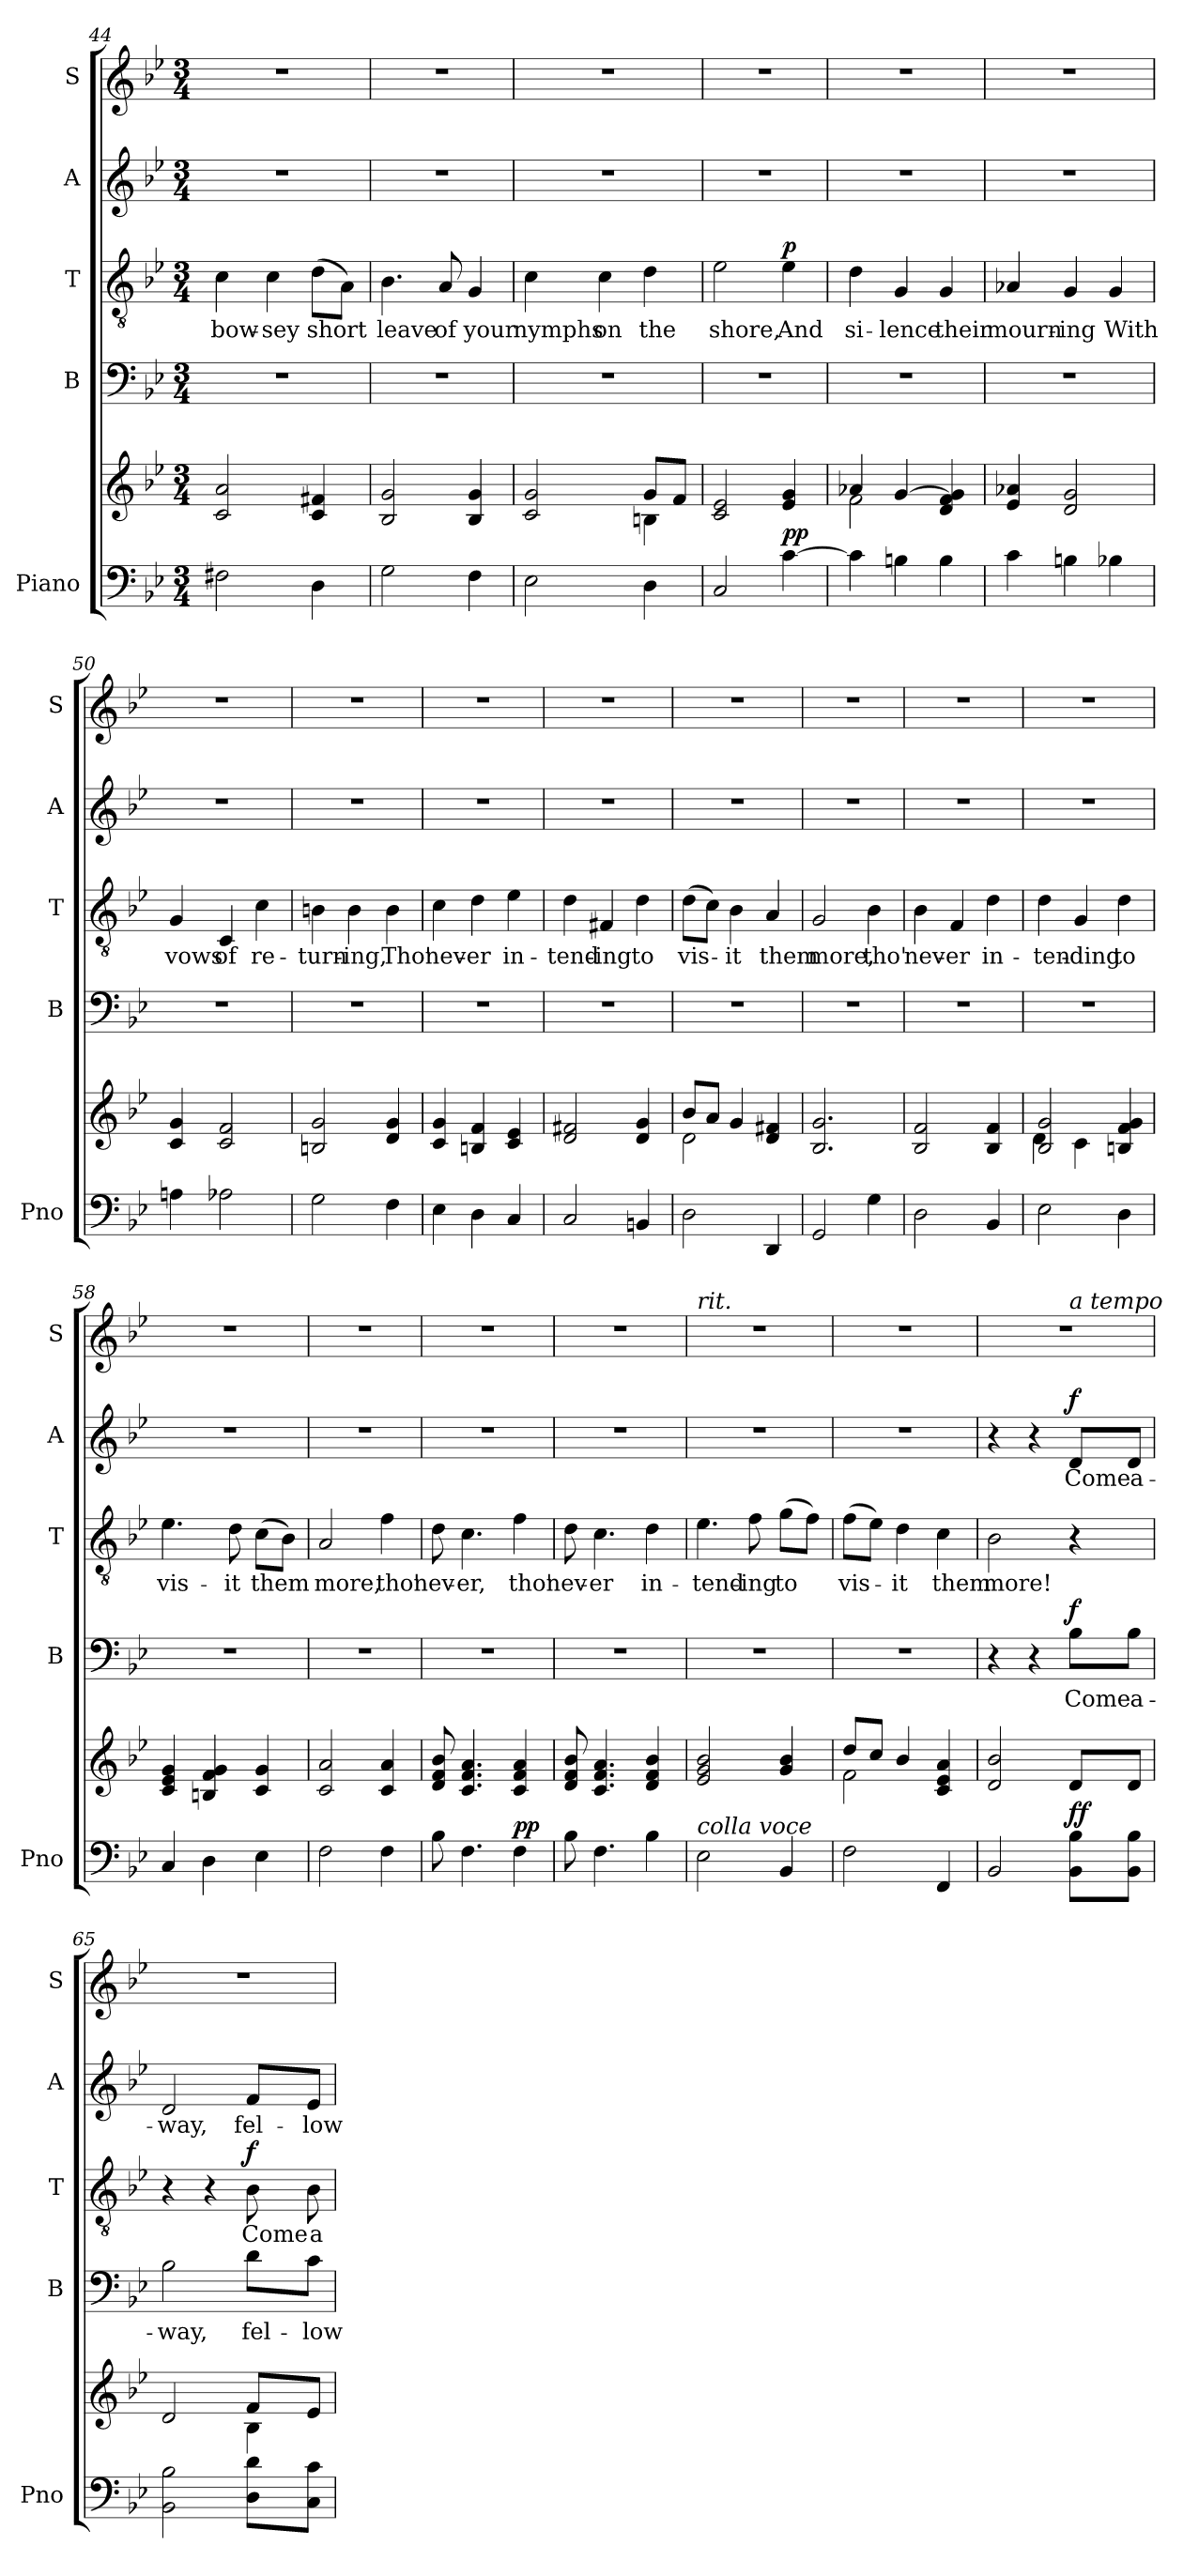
**kern	**kern	**dynam	**kern	**text	**dynam	**kern	**text	**dynam	**kern	**text	**dynam	**kern
*part5	*part5	*part5	*part4	*part4	*part4	*part3	*part3	*part3	*part2	*part2	*part2	*part1
*staff6	*staff5	*staff5/6	*staff4	*staff4	*staff4	*staff3	*staff3	*staff3	*staff2	*staff2	*staff2	*staff1
*I"Piano	*	*	*I"B	*	*	*I"T	*	*	*I"A	*	*	*I"S
*I'Pno	*	*	*I'B	*	*	*I'T	*	*	*I'A	*	*	*I'S
!!LO:LB:g=z
*clefF4	*clefG2	*	*clefF4	*	*	*clefGv2	*	*	*clefG2	*	*	*clefG2
*k[b-e-]	*k[b-e-]	*	*k[b-e-]	*	*	*k[b-e-]	*	*	*k[b-e-]	*	*	*k[b-e-]
*M3/4	*M3/4	*	*M3/4	*	*	*M3/4	*	*	*M3/4	*	*	*M3/4
=44	=44	=44	=44	=44	=44	=44	=44	=44	=44	=44	=44	=44
!	!	!	!	!	!	!	!LO:LY:b	!	!	!	!	!
2F#X\	2c/ 2a/	.	2.r	.	.	4c\	bow-	.	2.r	.	.	2.r
!	!	!	!	!	!	!	!LO:LY:b	!	!	!	!	!
.	.	.	.	.	.	4c\	-sey	.	.	.	.	.
!	!	!	!	!	!	!	!LO:LY:b	!	!	!	!	!
4D\	4c/ 4f#X/	.	.	.	.	(>8d\L	short	.	.	.	.	.
.	.	.	.	.	.	8A\J)	.	.	.	.	.	.
=45	=45	=45	=45	=45	=45	=45	=45	=45	=45	=45	=45	=45
!	!	!	!	!	!	!	!LO:LY:b	!	!	!	!	!
2G\	2B-/ 2g/	.	2.r	.	.	4.B-\	leave	.	2.r	.	.	2.r
!	!	!	!	!	!	!	!LO:LY:b	!	!	!	!	!
.	.	.	.	.	.	8A/	of	.	.	.	.	.
!	!	!	!	!	!	!	!LO:LY:b	!	!	!	!	!
4F\	4B-/ 4g/	.	.	.	.	4G/	your	.	.	.	.	.
=46	=46	=46	=46	=46	=46	=46	=46	=46	=46	=46	=46	=46
*	*^	*	*	*	*	*	*	*	*	*	*	*
!	!	!	!	!	!	!	!	!LO:LY:b	!	!	!	!	!
2E-\	2c/ 2g/	2ryy	.	2.r	.	.	4c\	nymphs	.	2.r	.	.	2.r
!	!	!	!	!	!	!	!	!LO:LY:b	!	!	!	!	!
.	.	.	.	.	.	.	4c\	on	.	.	.	.	.
!	!	!	!	!	!	!	!	!LO:LY:b	!	!	!	!	!
4D\	8g/L	4Bn\	.	.	.	.	4d\	the	.	.	.	.	.
.	8f/J	.	.	.	.	.	.	.	.	.	.	.	.
*	*v	*v	*	*	*	*	*	*	*	*	*	*	*
=47	=47	=47	=47	=47	=47	=47	=47	=47	=47	=47	=47	=47
!	!	!	!	!	!	!	!LO:LY:b	!	!	!	!	!
2C/	2c/ 2e-/	.	2.r	.	.	2e-\	shore,	.	2.r	.	.	2.r
!	!	!LO:DY:a=2	!	!	!	!	!LO:LY:b	!	!	!	!	!
!	!	!LO:DY:n=1:a	!	!	!	!	!	!LO:DY:a	!	!	!	!
[4c\	4e-/ 4g/	p p	.	.	.	4e-\	And	p	.	.	.	.
!!LO:LB:g=z
=48	=48	=48	=48	=48	=48	=48	=48	=48	=48	=48	=48	=48
*	*^	*	*	*	*	*	*	*	*	*	*	*
!	!	!	!	!	!	!	!	!LO:LY:b	!	!	!	!	!
4c\]	4a-X/	2f\	.	2.r	.	.	4d\	si-	.	2.r	.	.	2.r
!	!	!	!	!	!	!	!	!LO:LY:b	!	!	!	!	!
4Bn\	[4g/	.	.	.	.	.	4G/	-lence	.	.	.	.	.
!	!	!	!	!	!	!	!	!LO:LY:b	!	!	!	!	!
4B\	4d/ 4f/ 4g/]	4ryy	.	.	.	.	4G/	their	.	.	.	.	.
=49	=49	=49	=49	=49	=49	=49	=49	=49	=49	=49	=49	=49	=49
!	!	!	!	!	!	!	!	!LO:LY:b	!	!	!	!	!
*	*v	*v	*	*	*	*	*	*	*	*	*	*	*
4c\	4e-/ 4a-X/	.	2.r	.	.	4A-X/	mourn-	.	2.r	.	.	2.r
!	!	!	!	!	!	!	!LO:LY:b	!	!	!	!	!
4Bn\	2d/ 2g/	.	.	.	.	4G/	-ing	.	.	.	.	.
!	!	!	!	!	!	!	!LO:LY:b	!	!	!	!	!
4B-X\	.	.	.	.	.	4G/	With	.	.	.	.	.
=50	=50	=50	=50	=50	=50	=50	=50	=50	=50	=50	=50	=50
!	!	!	!	!	!	!	!LO:LY:b	!	!	!	!	!
4An\	4c/ 4g/	.	2.r	.	.	4G/	vows	.	2.r	.	.	2.r
!	!	!	!	!	!	!	!LO:LY:b	!	!	!	!	!
2A-X\	2c/ 2f/	.	.	.	.	4C/	of	.	.	.	.	.
!	!	!	!	!	!	!	!LO:LY:b	!	!	!	!	!
.	.	.	.	.	.	4c\	re-	.	.	.	.	.
=51	=51	=51	=51	=51	=51	=51	=51	=51	=51	=51	=51	=51
!	!	!	!	!	!	!	!LO:LY:b	!	!	!	!	!
2G\	2Bn/ 2g/	.	2.r	.	.	4Bn\	-turn-	.	2.r	.	.	2.r
!	!	!	!	!	!	!	!LO:LY:b	!	!	!	!	!
.	.	.	.	.	.	4B\	-ing,	.	.	.	.	.
!	!	!	!	!	!	!	!LO:LY:b	!	!	!	!	!
4F\	4d/ 4g/	.	.	.	.	4B\	Tho'	.	.	.	.	.
=52	=52	=52	=52	=52	=52	=52	=52	=52	=52	=52	=52	=52
!	!	!	!	!	!	!	!LO:LY:b	!	!	!	!	!
4E-\	4c/ 4g/	.	2.r	.	.	4c\	nev-	.	2.r	.	.	2.r
!	!	!	!	!	!	!	!LO:LY:b	!	!	!	!	!
4D\	4Bn/ 4f/	.	.	.	.	4d\	-er	.	.	.	.	.
!	!	!	!	!	!	!	!LO:LY:b	!	!	!	!	!
4C/	4c/ 4e-/	.	.	.	.	4e-\	in-	.	.	.	.	.
!!LO:LB:g=z
=53	=53	=53	=53	=53	=53	=53	=53	=53	=53	=53	=53	=53
!	!	!	!	!	!	!	!LO:LY:b	!	!	!	!	!
2C/	2d/ 2f#X/	.	2.r	.	.	4d\	-tend-	.	2.r	.	.	2.r
!	!	!	!	!	!	!	!LO:LY:b	!	!	!	!	!
.	.	.	.	.	.	4F#X/	-ing	.	.	.	.	.
!	!	!	!	!	!	!	!LO:LY:b	!	!	!	!	!
4BBn/	4d/ 4g/	.	.	.	.	4d\	to	.	.	.	.	.
=54	=54	=54	=54	=54	=54	=54	=54	=54	=54	=54	=54	=54
*	*^	*	*	*	*	*	*	*	*	*	*	*
!	!	!	!	!	!	!	!	!LO:LY:b	!	!	!	!	!
2D\	8b-/L	2d\	.	2.r	.	.	(>8d\L	vis-	.	2.r	.	.	2.r
.	8a/J	.	.	.	.	.	8c\J)	.	.	.	.	.	.
!	!	!	!	!	!	!	!	!LO:LY:b	!	!	!	!	!
.	4g/	.	.	.	.	.	4B-\	-it	.	.	.	.	.
!	!	!	!	!	!	!	!	!LO:LY:b	!	!	!	!	!
4DD/	4d/ 4f#X/	4ryy	.	.	.	.	4A/	them	.	.	.	.	.
=55	=55	=55	=55	=55	=55	=55	=55	=55	=55	=55	=55	=55	=55
!	!	!	!	!	!	!	!	!LO:LY:b	!	!	!	!	!
*	*v	*v	*	*	*	*	*	*	*	*	*	*	*
2GG/	2.B-/ 2.g/	.	2.r	.	.	2G/	more,	.	2.r	.	.	2.r
!	!	!	!	!	!	!	!LO:LY:b	!	!	!	!	!
4G\	.	.	.	.	.	4B-\	tho'	.	.	.	.	.
=56	=56	=56	=56	=56	=56	=56	=56	=56	=56	=56	=56	=56
!	!	!	!	!	!	!	!LO:LY:b	!	!	!	!	!
2D\	2B-/ 2f/	.	2.r	.	.	4B-\	nev-	.	2.r	.	.	2.r
!	!	!	!	!	!	!	!LO:LY:b	!	!	!	!	!
.	.	.	.	.	.	4F/	-er	.	.	.	.	.
!	!	!	!	!	!	!	!LO:LY:b	!	!	!	!	!
4BB-/	4B-/ 4f/	.	.	.	.	4d\	in-	.	.	.	.	.
=57	=57	=57	=57	=57	=57	=57	=57	=57	=57	=57	=57	=57
*	*^	*	*	*	*	*	*	*	*	*	*	*
!	!	!	!	!	!	!	!	!LO:LY:b	!	!	!	!	!
2E-\	2B-/ 2g/	4d\	.	2.r	.	.	4d\	-ten-	.	2.r	.	.	2.r
!	!	!	!	!	!	!	!	!LO:LY:b	!	!	!	!	!
.	.	4c\	.	.	.	.	4G/	-ding	.	.	.	.	.
!	!	!	!LO:DY:a=2	!	!	!	!	!LO:LY:b	!	!	!	!	!
!	!	!	!LO:DY:n=1:a	!	!	!	!	!	!	!	!	!	!
4D\	4Bn/ 4f/ 4g/	4ryy	mp mp	.	.	.	4d\	to	.	.	.	.	.
=58	=58	=58	=58	=58	=58	=58	=58	=58	=58	=58	=58	=58	=58
!	!	!	!	!	!	!	!	!LO:LY:b	!	!	!	!	!
*	*v	*v	*	*	*	*	*	*	*	*	*	*	*
4C/	4c/ 4e-/ 4g/	.	2.r	.	.	4.e-\	vis-	.	2.r	.	.	2.r
4D\	4Bn/ 4f/ 4g/	.	.	.	.	.	.	.	.	.	.	.
!	!	!	!	!	!	!	!LO:LY:b	!	!	!	!	!
.	.	.	.	.	.	8d\	-it	.	.	.	.	.
!	!	!	!	!	!	!	!LO:LY:b	!	!	!	!	!
4E-\	4c/ 4g/	.	.	.	.	(>8c\L	them	.	.	.	.	.
.	.	.	.	.	.	8B-\J)	.	.	.	.	.	.
!!LO:PB:g=z
=59	=59	=59	=59	=59	=59	=59	=59	=59	=59	=59	=59	=59
!	!	!	!	!	!	!	!LO:LY:b	!	!	!	!	!
2F\	2c/ 2a/	.	2.r	.	.	2A/	more,	.	2.r	.	.	2.r
!	!	!	!	!	!	!	!LO:LY:b	!	!	!	!	!
4F\	4c/ 4a/	.	.	.	.	4f\	tho'	.	.	.	.	.
=60	=60	=60	=60	=60	=60	=60	=60	=60	=60	=60	=60	=60
!	!	!	!	!	!	!	!LO:LY:b	!	!	!	!	!
8B-\	8d/ 8f/ 8b-/	.	2.r	.	.	8d\	nev-	.	2.r	.	.	2.r
!	!	!	!	!	!	!	!LO:LY:b	!	!	!	!	!
4.F\	4.c/ 4.f/ 4.a/	.	.	.	.	4.c\	-er,	.	.	.	.	.
!	!	!LO:DY:a=2	!	!	!	!	!LO:LY:b	!	!	!	!	!
!	!	!LO:DY:n=1:a	!	!	!	!	!	!	!	!	!	!
4F\	4c/ 4f/ 4a/	p p	.	.	.	4f\	tho'	.	.	.	.	.
=61	=61	=61	=61	=61	=61	=61	=61	=61	=61	=61	=61	=61
!	!	!	!	!	!	!	!LO:LY:b	!	!	!	!	!
8B-\	8d/ 8f/ 8b-/	.	2.r	.	.	8d\	nev-	.	2.r	.	.	2.r
!	!	!	!	!	!	!	!LO:LY:b	!	!	!	!	!
4.F\	4.c/ 4.f/ 4.a/	.	.	.	.	4.c\	-er	.	.	.	.	.
!	!	!	!	!	!	!	!LO:LY:b	!	!	!	!	!
4B-\	4d/ 4f/ 4b-/	.	.	.	.	4d\	in-	.	.	.	.	.
=62	=62	=62	=62	=62	=62	=62	=62	=62	=62	=62	=62	=62
!	!	!	!	!	!	!	!	!	!	!	!	!LO:TX:a:i:t=rit.
!LO:TX:a:i:t=colla voce	!	!	!	!	!	!	!	!	!	!	!	!
!	!	!	!	!	!	!	!LO:LY:b	!	!	!	!	!
2E-\	2e-/ 2g/ 2b-/	.	2.r	.	.	4.e-\	-tend-	.	2.r	.	.	2.r
!	!	!	!	!	!	!	!LO:LY:b	!	!	!	!	!
.	.	.	.	.	.	8f\	-ing	.	.	.	.	.
!	!	!	!	!	!	!	!LO:LY:b	!	!	!	!	!
4BB-/	4g/ 4b-/	.	.	.	.	(>8g\L	to	.	.	.	.	.
.	.	.	.	.	.	8f\J)	.	.	.	.	.	.
=63	=63	=63	=63	=63	=63	=63	=63	=63	=63	=63	=63	=63
*	*^	*	*	*	*	*	*	*	*	*	*	*
!	!	!	!	!	!	!	!	!LO:LY:b	!	!	!	!	!
2F\	8dd/L	2f\	.	2.r	.	.	(>8f\L	vis-	.	2.r	.	.	2.r
.	8cc/J	.	.	.	.	.	8e-\J)	.	.	.	.	.	.
!	!	!	!	!	!	!	!	!LO:LY:b	!	!	!	!	!
.	4b-/	.	.	.	.	.	4d\	-it	.	.	.	.	.
!	!	!	!	!	!	!	!	!LO:LY:b	!	!	!	!	!
4FF/	4c/ 4e-/ 4a/	4ryy	.	.	.	.	4c\	them	.	.	.	.	.
!!LO:LB:g=z
=64	=64	=64	=64	=64	=64	=64	=64	=64	=64	=64	=64	=64	=64
!	!	!	!	!	!	!	!	!	!	!	!	!	!LO:TX:t=CHORUS
!	!	!	!	!	!	!	!	!LO:LY:b	!	!	!	!	!
*	*v	*v	*	*	*	*	*	*	*	*	*	*	*^
2BB-/	2d/ 2b-/	.	4r	.	.	2B-\	more!	.	4r	.	.	2.r	2ryy
.	.	.	4r	.	.	.	.	.	4r	.	.	.	.
!	!	!	!	!	!	!	!	!	!	!	!	!	!LO:TX:a:i:t=a tempo
!	!	!LO:DY:a=2	!	!LO:LY:b	!	!	!	!	!	!LO:LY:b	!	!	!
!	!	!LO:DY:n=1:a	!	!	!LO:DY:a	!	!	!	!	!	!LO:DY:a	!	!
8BB-\ 8B-\L	8d/L	f f	8B-\L	Come	f	4r	.	.	8d/L	Come	f	.	4ryy
!	!	!	!	!LO:LY:b	!	!	!	!	!	!LO:LY:b	!	!	!
8BB-\ 8B-\J	8d/J	.	8B-\J	a-	.	.	.	.	8d/J	a-	.	.	.
=65	=65	=65	=65	=65	=65	=65	=65	=65	=65	=65	=65	=65	=65
*	*^	*	*	*	*	*	*	*	*	*	*	*	*
!	!	!	!	!	!LO:LY:b	!	!	!	!	!	!LO:LY:b	!	!	!
*	*	*	*	*	*	*	*	*	*	*	*	*	*v	*v
2BB-\ 2B-\	2d/	2ryy	.	2B-\	-way,	.	4r	.	.	2d/	-way,	.	2.r
.	.	.	.	.	.	.	4r	.	.	.	.	.	.
!	!	!	!	!	!LO:LY:b	!	!	!LO:LY:b	!LO:DY:a	!	!LO:LY:b	!	!
8D\ 8d\L	8f/L	4B-\	.	8d\L	fel-	.	8B-\	Come	f	8f/L	fel-	.	.
!	!	!	!	!	!LO:LY:b	!	!	!LO:LY:b	!	!	!LO:LY:b	!	!
8C\ 8c\J	8e-/J	.	.	8c\J	-low	.	8B-\	a-	.	8e-/J	-low	.	.
*	*v	*v	*	*	*	*	*	*	*	*	*	*	*
=	=	=	=	=	=	=	=	=	=	=	=	=
*-	*-	*-	*-	*-	*-	*-	*-	*-	*-	*-	*-	*-
